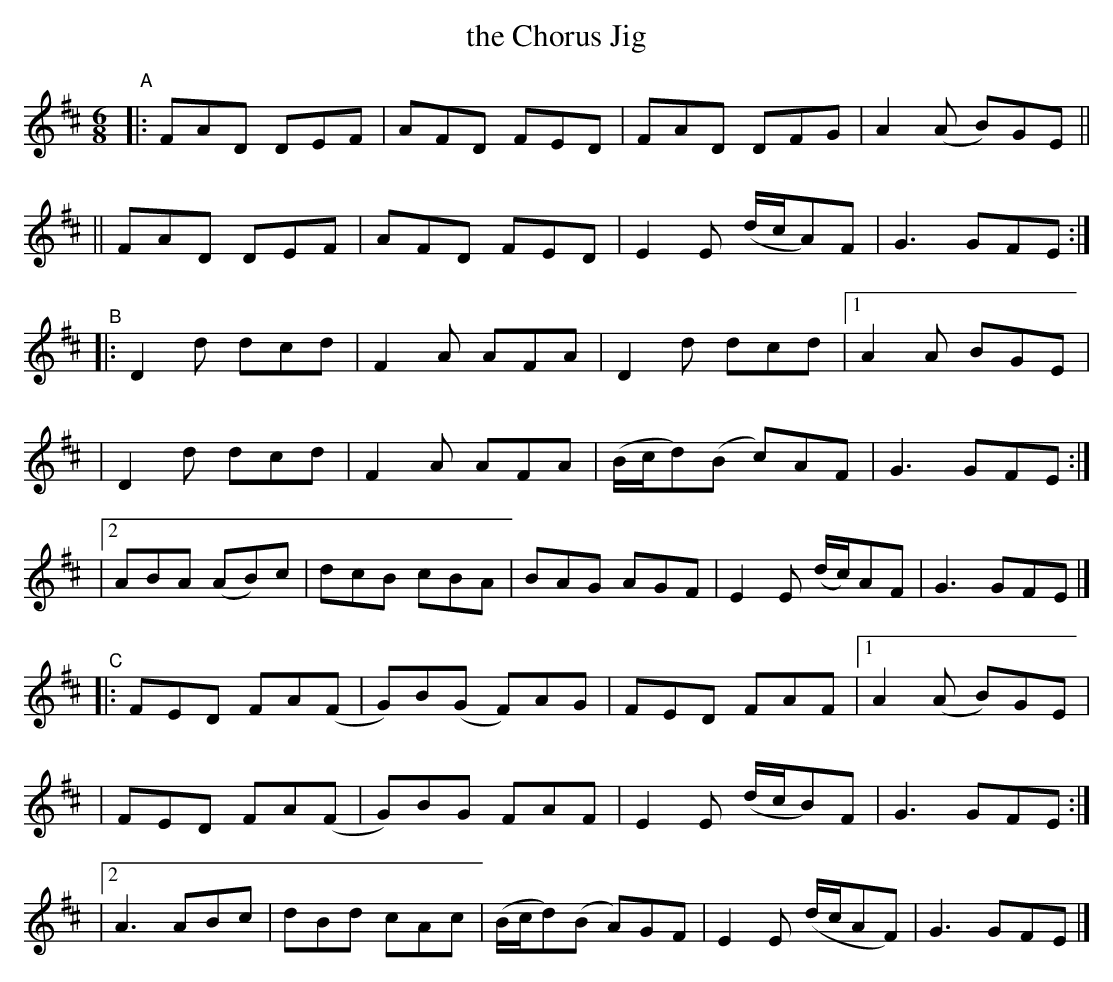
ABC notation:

X:1
T: the Chorus Jig
M: 6/8
L: 1/8
K: D
"^A"\
|: FAD DEF | AFD FED | FAD DFG | A2(A B)GE ||
|| FAD DEF | AFD FED | E2E (d/c/A)F | G3 GFE :|
"^B"\
|: D2d dcd   | F2A AFA | D2d dcd |[1 A2A BGE |
|  D2d dcd   | F2A AFA | (B/c/d)(B c)AF | G3 GFE :|
|[2 ABA (AB)c| dcB cBA | BAG AGF | E2E (d/c/)AF | G3 GFE |]
"^C"\
|: FED FA(F | G)B(G F)AG | FED FAF |[1 A2(A B)GE |
|  FED FA(F | G)BG  FAF | E2E (d/c/B)F | G3 GFE :|
|[2 A3 ABc  | dBd   cAc | (B/c/d)(B A)GF | E2E (d/c/AF) | G3 GFE |]
